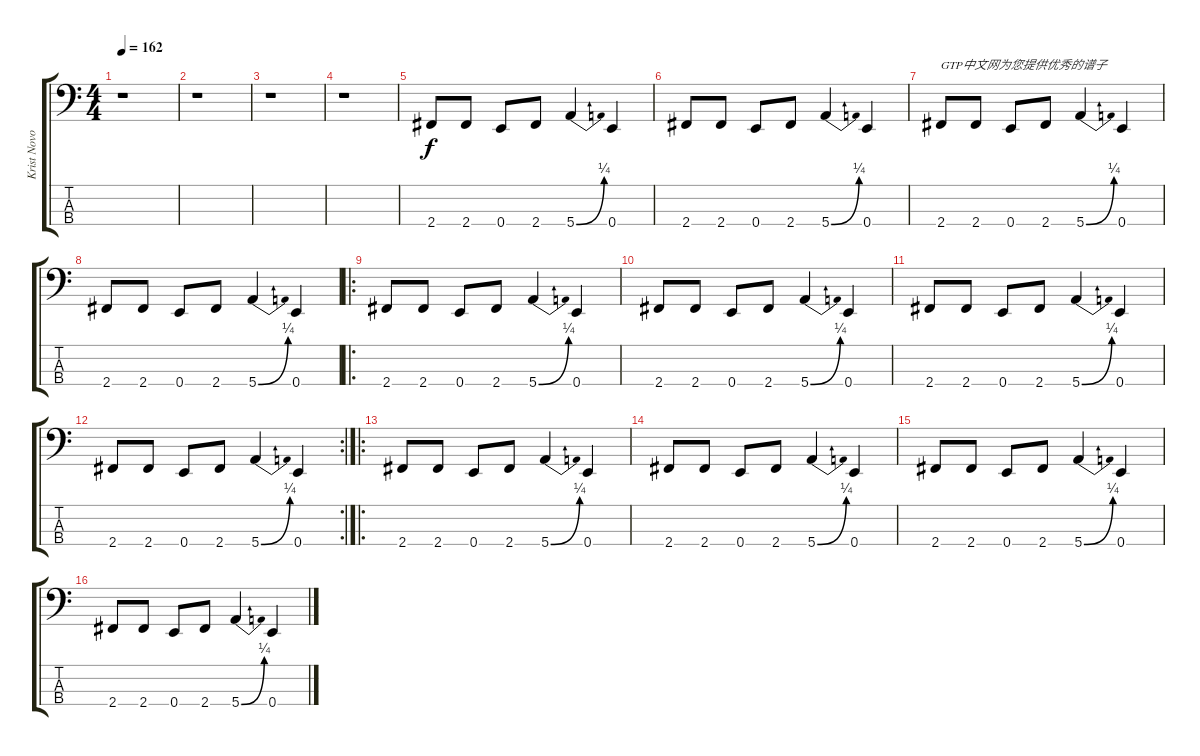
\track ("Krist Novoselic : Bass" "Krist Novo") {instrument electricbasspick}
\staff {score tabs}
\tuning (G2 D2 A1 E1) {hide}
\ts (4 4)
\tempo 162
\clef f4
\ks c
r.1{dy f instrument electricbasspick} |
r.1 |
r.1 |
r.1 |
2.4.8 2.4.8 0.4.8 2.4.8 5.4{be (bend 0 0 60 1)}.4 0.4.4 |
2.4.8 2.4.8 0.4.8 2.4.8 5.4{be (bend 0 0 60 1)}.4 0.4.4 |
2.4.8{txt "GTP中文网为您提供优秀的谱子"} 2.4.8 0.4.8 2.4.8 5.4{be (bend 0 0 60 1)}.4 0.4.4 |
2.4.8 2.4.8 0.4.8 2.4.8 5.4{be (bend 0 0 60 1)}.4 0.4.4 |
\ro
2.4.8 2.4.8 0.4.8 2.4.8 5.4{be (bend 0 0 60 1)}.4 0.4.4 |
2.4.8 2.4.8 0.4.8 2.4.8 5.4{be (bend 0 0 60 1)}.4 0.4.4 |
2.4.8 2.4.8 0.4.8 2.4.8 5.4{be (bend 0 0 60 1)}.4 0.4.4 |
\rc 2
2.4.8 2.4.8 0.4.8 2.4.8 5.4{be (bend 0 0 60 1)}.4 0.4.4 |
\ro
2.4.8 2.4.8 0.4.8 2.4.8 5.4{be (bend 0 0 60 1)}.4 0.4.4 |
2.4.8 2.4.8 0.4.8 2.4.8 5.4{be (bend 0 0 60 1)}.4 0.4.4 |
2.4.8 2.4.8 0.4.8 2.4.8 5.4{be (bend 0 0 60 1)}.4 0.4.4 |
2.4.8 2.4.8 0.4.8 2.4.8 5.4{be (bend 0 0 60 1)}.4 0.4.4
